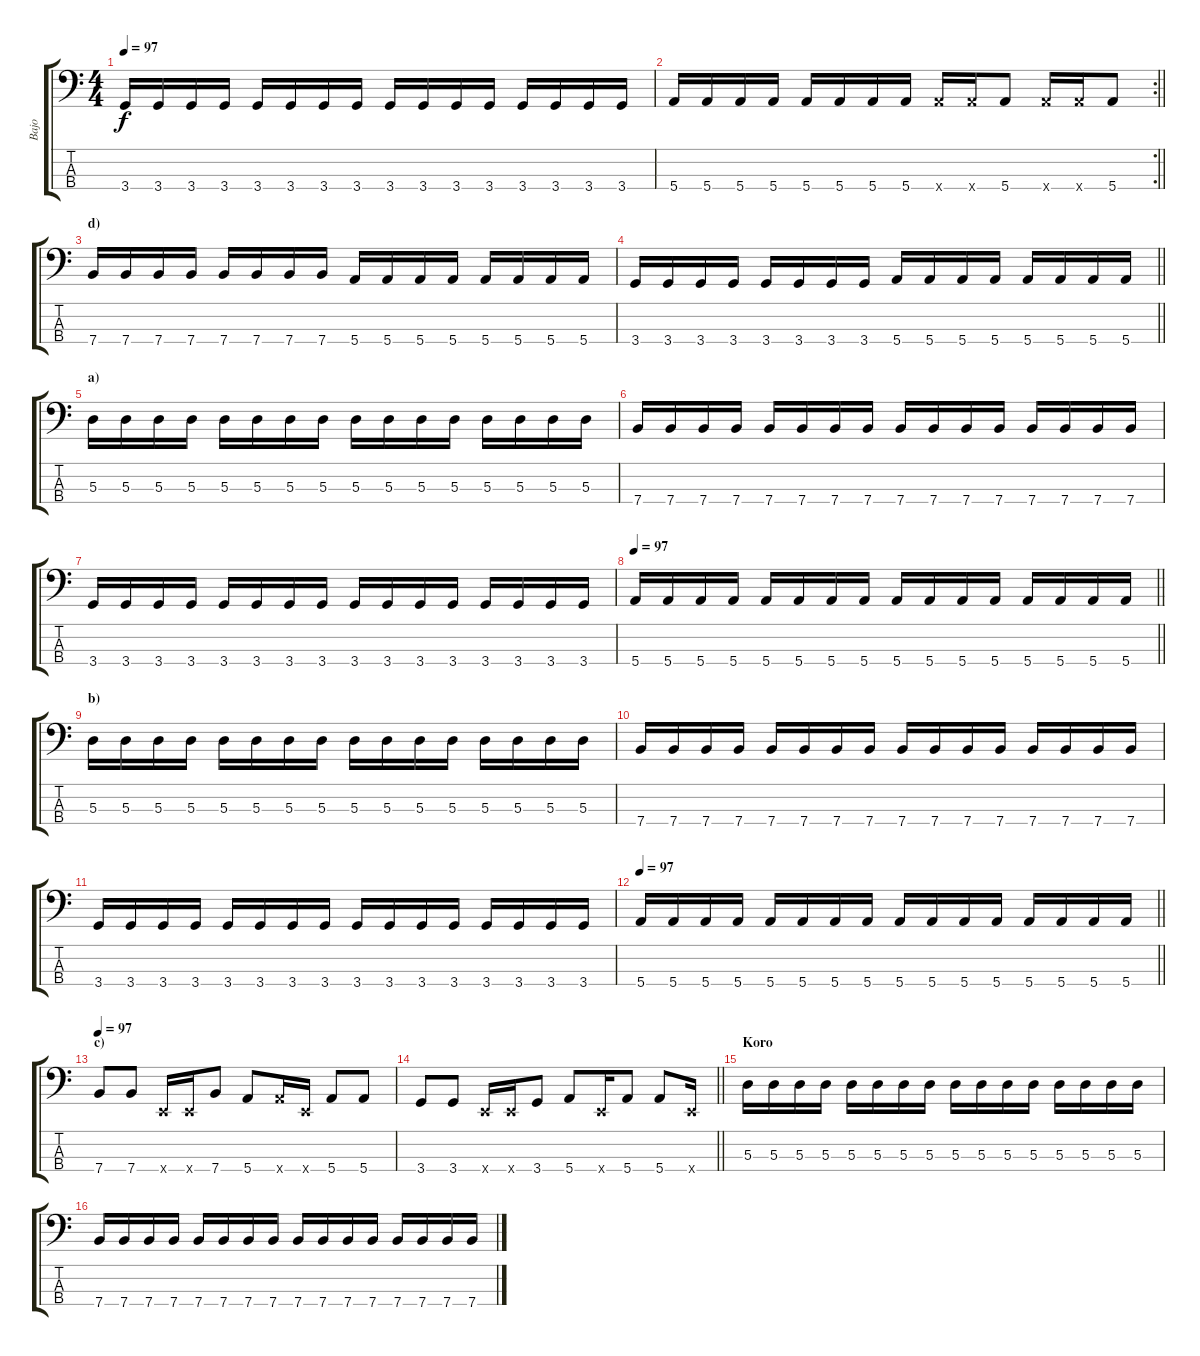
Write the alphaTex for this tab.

\track ("Bajo" "Bajo") {instrument electricbasspick}
\staff {score tabs}
\tuning (G2 D2 A1 E1) {hide}
\ts (4 4)
\tempo 97
\clef f4
\ks c
3.4.16{dy f} 3.4.16 3.4.16 3.4.16 3.4.16 3.4.16 3.4.16 3.4.16 3.4.16 3.4.16 3.4.16 3.4.16 3.4.16 3.4.16 3.4.16 3.4.16 |
\rc 2
\barLineRight lightlight
5.4.16 5.4.16 5.4.16 5.4.16 5.4.16 5.4.16 5.4.16 5.4.16 5.4{x}.16 5.4{x}.16 5.4.8 5.4{x}.16 5.4{x}.16 5.4.8 |
\section ("" "d)")
7.4.16 7.4.16 7.4.16 7.4.16 7.4.16 7.4.16 7.4.16 7.4.16 5.4.16 5.4.16 5.4.16 5.4.16 5.4.16 5.4.16 5.4.16 5.4.16 |
\barLineRight lightlight
3.4.16 3.4.16 3.4.16 3.4.16 3.4.16 3.4.16 3.4.16 3.4.16 5.4.16 5.4.16 5.4.16 5.4.16 5.4.16 5.4.16 5.4.16 5.4.16 |
\section ("" "a)")
5.3.16 5.3.16 5.3.16 5.3.16 5.3.16 5.3.16 5.3.16 5.3.16 5.3.16 5.3.16 5.3.16 5.3.16 5.3.16 5.3.16 5.3.16 5.3.16 |
7.4.16 7.4.16 7.4.16 7.4.16 7.4.16 7.4.16 7.4.16 7.4.16 7.4.16 7.4.16 7.4.16 7.4.16 7.4.16 7.4.16 7.4.16 7.4.16 |
3.4.16 3.4.16 3.4.16 3.4.16 3.4.16 3.4.16 3.4.16 3.4.16 3.4.16 3.4.16 3.4.16 3.4.16 3.4.16 3.4.16 3.4.16 3.4.16 |
\tempo 97
\barLineRight lightlight
5.4.16 5.4.16 5.4.16 5.4.16 5.4.16 5.4.16 5.4.16 5.4.16 5.4.16 5.4.16 5.4.16 5.4.16 5.4.16 5.4.16 5.4.16 5.4.16 |
\section ("" "b)")
5.3.16 5.3.16 5.3.16 5.3.16 5.3.16 5.3.16 5.3.16 5.3.16 5.3.16 5.3.16 5.3.16 5.3.16 5.3.16 5.3.16 5.3.16 5.3.16 |
7.4.16 7.4.16 7.4.16 7.4.16 7.4.16 7.4.16 7.4.16 7.4.16 7.4.16 7.4.16 7.4.16 7.4.16 7.4.16 7.4.16 7.4.16 7.4.16 |
3.4.16 3.4.16 3.4.16 3.4.16 3.4.16 3.4.16 3.4.16 3.4.16 3.4.16 3.4.16 3.4.16 3.4.16 3.4.16 3.4.16 3.4.16 3.4.16 |
\tempo 97
\barLineRight lightlight
5.4.16 5.4.16 5.4.16 5.4.16 5.4.16 5.4.16 5.4.16 5.4.16 5.4.16 5.4.16 5.4.16 5.4.16 5.4.16 5.4.16 5.4.16 5.4.16 |
\section ("" "c)")
\tempo 97
7.4.8 7.4.8 0.4{x}.16 0.4{x}.16 7.4.8 5.4.8 5.4{x}.16 0.4{x}.16 5.4.8 5.4.8 |
\barLineRight lightlight
3.4.8 3.4.8 0.4{x}.16 0.4{x}.16 3.4.8 5.4.8 0.4{x}.16 5.4.8 5.4.8 0.4{x}.16 |
\section ("" "Koro")
5.3.16 5.3.16 5.3.16 5.3.16 5.3.16 5.3.16 5.3.16 5.3.16 5.3.16 5.3.16 5.3.16 5.3.16 5.3.16 5.3.16 5.3.16 5.3.16 |
7.4.16 7.4.16 7.4.16 7.4.16 7.4.16 7.4.16 7.4.16 7.4.16 7.4.16 7.4.16 7.4.16 7.4.16 7.4.16 7.4.16 7.4.16 7.4.16
